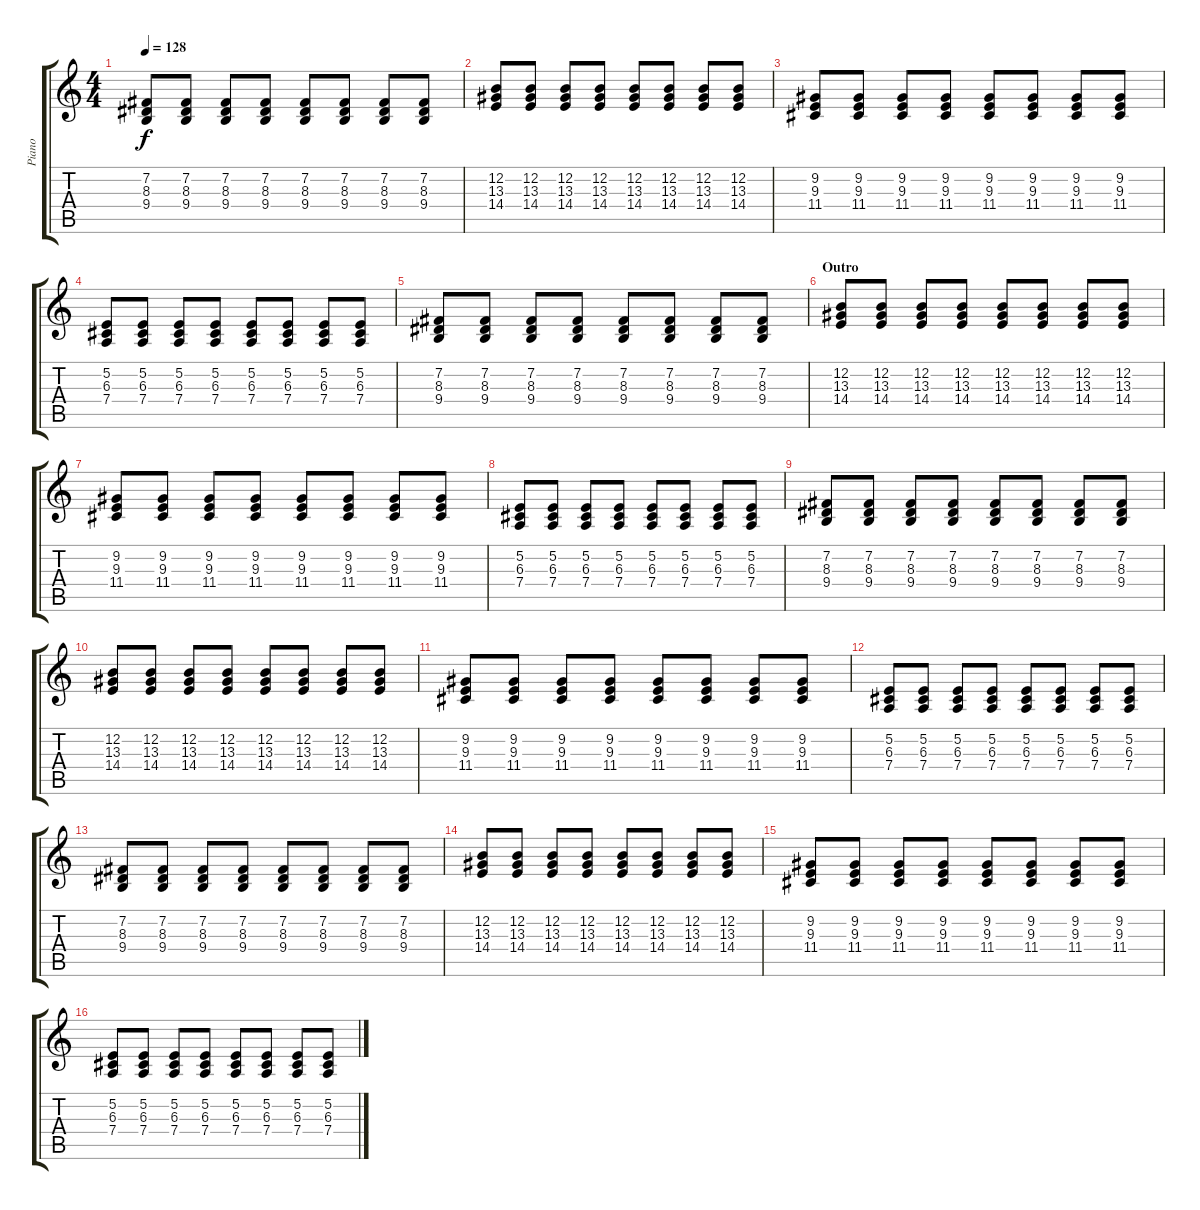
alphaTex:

\track ("Piano" "Piano") {instrument brightacousticpiano}
\staff {score tabs}
\tuning (E4 B3 G3 D3 A2 E2) {hide}
\ts (4 4)
\tempo 128
\clef g2
\ks c
(7.2 8.3 9.4).8{dy f} (7.2 8.3 9.4).8 (7.2 8.3 9.4).8 (7.2 8.3 9.4).8 (7.2 8.3 9.4).8 (7.2 8.3 9.4).8 (7.2 8.3 9.4).8 (7.2 8.3 9.4).8 |
(12.2 13.3 14.4).8 (12.2 13.3 14.4).8 (12.2 13.3 14.4).8 (12.2 13.3 14.4).8 (12.2 13.3 14.4).8 (12.2 13.3 14.4).8 (12.2 13.3 14.4).8 (12.2 13.3 14.4).8 |
(9.2 9.3 11.4).8 (9.2 9.3 11.4).8 (9.2 9.3 11.4).8 (9.2 9.3 11.4).8 (9.2 9.3 11.4).8 (9.2 9.3 11.4).8 (9.2 9.3 11.4).8 (9.2 9.3 11.4).8 |
(5.2 6.3 7.4).8 (5.2 6.3 7.4).8 (5.2 6.3 7.4).8 (5.2 6.3 7.4).8 (5.2 6.3 7.4).8 (5.2 6.3 7.4).8 (5.2 6.3 7.4).8 (5.2 6.3 7.4).8 |
(7.2 8.3 9.4).8 (7.2 8.3 9.4).8 (7.2 8.3 9.4).8 (7.2 8.3 9.4).8 (7.2 8.3 9.4).8 (7.2 8.3 9.4).8 (7.2 8.3 9.4).8 (7.2 8.3 9.4).8 |
\section ("" "Outro")
(12.2 13.3 14.4).8 (12.2 13.3 14.4).8 (12.2 13.3 14.4).8 (12.2 13.3 14.4).8 (12.2 13.3 14.4).8 (12.2 13.3 14.4).8 (12.2 13.3 14.4).8 (12.2 13.3 14.4).8 |
(9.2 9.3 11.4).8 (9.2 9.3 11.4).8 (9.2 9.3 11.4).8 (9.2 9.3 11.4).8 (9.2 9.3 11.4).8 (9.2 9.3 11.4).8 (9.2 9.3 11.4).8 (9.2 9.3 11.4).8 |
(5.2 6.3 7.4).8 (5.2 6.3 7.4).8 (5.2 6.3 7.4).8 (5.2 6.3 7.4).8 (5.2 6.3 7.4).8 (5.2 6.3 7.4).8 (5.2 6.3 7.4).8 (5.2 6.3 7.4).8 |
(7.2 8.3 9.4).8 (7.2 8.3 9.4).8 (7.2 8.3 9.4).8 (7.2 8.3 9.4).8 (7.2 8.3 9.4).8 (7.2 8.3 9.4).8 (7.2 8.3 9.4).8 (7.2 8.3 9.4).8 |
(12.2 13.3 14.4).8 (12.2 13.3 14.4).8 (12.2 13.3 14.4).8 (12.2 13.3 14.4).8 (12.2 13.3 14.4).8 (12.2 13.3 14.4).8 (12.2 13.3 14.4).8 (12.2 13.3 14.4).8 |
(9.2 9.3 11.4).8 (9.2 9.3 11.4).8 (9.2 9.3 11.4).8 (9.2 9.3 11.4).8 (9.2 9.3 11.4).8 (9.2 9.3 11.4).8 (9.2 9.3 11.4).8 (9.2 9.3 11.4).8 |
(5.2 6.3 7.4).8 (5.2 6.3 7.4).8 (5.2 6.3 7.4).8 (5.2 6.3 7.4).8 (5.2 6.3 7.4).8 (5.2 6.3 7.4).8 (5.2 6.3 7.4).8 (5.2 6.3 7.4).8 |
(7.2 8.3 9.4).8 (7.2 8.3 9.4).8 (7.2 8.3 9.4).8 (7.2 8.3 9.4).8 (7.2 8.3 9.4).8 (7.2 8.3 9.4).8 (7.2 8.3 9.4).8 (7.2 8.3 9.4).8 |
(12.2 13.3 14.4).8 (12.2 13.3 14.4).8 (12.2 13.3 14.4).8 (12.2 13.3 14.4).8 (12.2 13.3 14.4).8 (12.2 13.3 14.4).8 (12.2 13.3 14.4).8 (12.2 13.3 14.4).8 |
(9.2 9.3 11.4).8 (9.2 9.3 11.4).8 (9.2 9.3 11.4).8 (9.2 9.3 11.4).8 (9.2 9.3 11.4).8 (9.2 9.3 11.4).8 (9.2 9.3 11.4).8 (9.2 9.3 11.4).8 |
(5.2 6.3 7.4).8 (5.2 6.3 7.4).8 (5.2 6.3 7.4).8 (5.2 6.3 7.4).8 (5.2 6.3 7.4).8 (5.2 6.3 7.4).8 (5.2 6.3 7.4).8 (5.2 6.3 7.4).8
